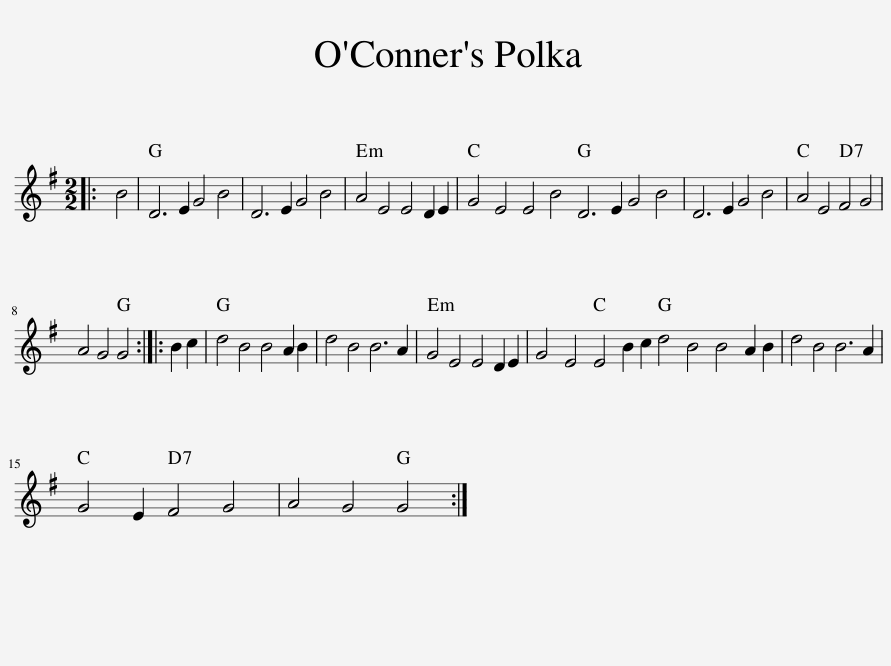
X:1
L:1/8
M:2/2
I:linebreak $
K:G
V:1 treble
V:1
|: B4 | D6 E2 G4 B4 | D6 E2 G4 B4 | A4 E4 E4 D2 E2 | G4 E4 E4 B4 D6 E2 G4 B4 | %5
 D6 E2 G4 B4 | A4 E4 F4 G4 |$ A4 G4 G4 :: B2 c2 | d4 B4 B4 A2 B2 | %10
 d4 B4 B6 A2 | G4 E4 E4 D2 E2 | G4 E4 E4 B2 c2 d4 B4 B4 A2 B2 | d4 B4 B6 A2 |$ G4 E2 F4 G4 | %15
 A4 G4 G4 :| %16
